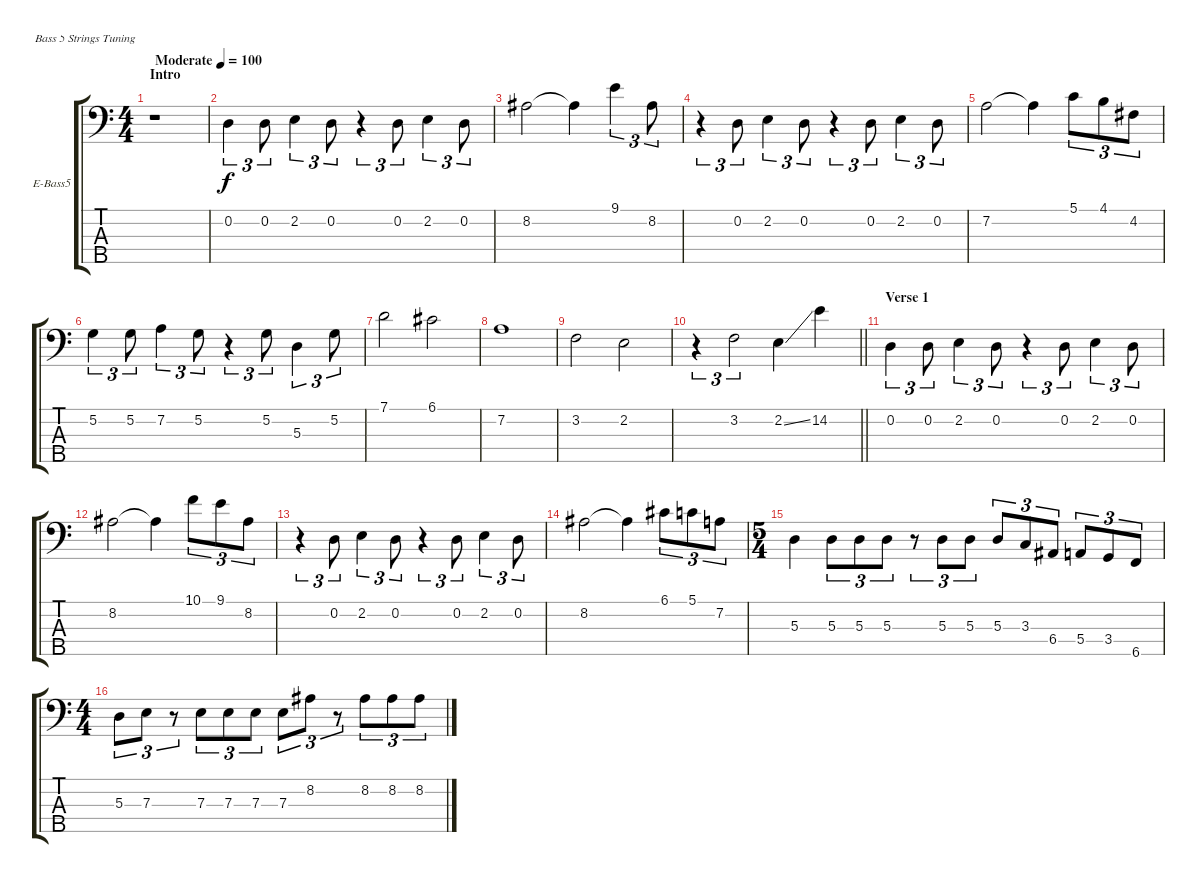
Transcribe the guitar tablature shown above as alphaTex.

\bracketExtendMode groupsimilarinstruments
\firstSystemTrackNameOrientation horizontal
\otherSystemsTrackNameOrientation horizontal
\track ("baz" "E-Bass5") {instrument electricbassfinger}
\staff {score tabs}
\tuning (G2 D2 A1 E1 B0)
\ts (4 4)
\beaming (8 2 2 2 2)
\section ("" "Intro")
\tempo (100 "Moderate")
\clef f4
\ks aminor
r.1{dy f instrument electricbassfinger} |
0.2.4{tu (3 2)} 0.2.8{tu (3 2)} 2.2.4{tu (3 2)} 0.2.8{tu (3 2)} r.4{tu (3 2)} 0.2.8{tu (3 2)} 2.2.4{tu (3 2)} 0.2.8{tu (3 2)} |
8.2.2 8.2{t}.4 9.1.4{tu (3 2)} 8.2.8{tu (3 2)} |
r.4{tu (3 2)} 0.2.8{tu (3 2)} 2.2.4{tu (3 2)} 0.2.8{tu (3 2)} r.4{tu (3 2)} 0.2.8{tu (3 2)} 2.2.4{tu (3 2)} 0.2.8{tu (3 2)} |
7.2.2 7.2{t}.4 5.1.8{tu (3 2)} 4.1.8{tu (3 2)} 4.2.8{tu (3 2)} |
5.2.4{tu (3 2)} 5.2.8{tu (3 2)} 7.2.4{tu (3 2)} 5.2.8{tu (3 2)} r.4{tu (3 2)} 5.2.8{tu (3 2)} 5.3.4{tu (3 2)} 5.2.8{tu (3 2)} |
7.1.2 6.1.2 |
7.2.1 |
3.2.2 2.2.2 |
\barLineRight lightlight
r.4{tu (3 2)} 3.2.2{tu (3 2)} 2.2{ss}.4 14.2.4 |
\section ("" "Verse 1")
0.2.4{tu (3 2)} 0.2.8{tu (3 2)} 2.2.4{tu (3 2)} 0.2.8{tu (3 2)} r.4{tu (3 2)} 0.2.8{tu (3 2)} 2.2.4{tu (3 2)} 0.2.8{tu (3 2)} |
8.2.2 8.2{t}.4 10.1.8{tu (3 2)} 9.1.8{tu (3 2)} 8.2.8{tu (3 2)} |
r.4{tu (3 2)} 0.2.8{tu (3 2)} 2.2.4{tu (3 2)} 0.2.8{tu (3 2)} r.4{tu (3 2)} 0.2.8{tu (3 2)} 2.2.4{tu (3 2)} 0.2.8{tu (3 2)} |
8.2.2 8.2{t}.4 6.1.8{tu (3 2)} 5.1.8{tu (3 2)} 7.2.8{tu (3 2)} |
\ts (5 4)
\beaming (8 6 4)
5.3.4 5.3.8{tu (3 2)} 5.3.8{tu (3 2)} 5.3.8{tu (3 2)} r.8{tu (3 2)} 5.3.8{tu (3 2)} 5.3.8{tu (3 2)} 5.3.8{tu (3 2)} 3.3.8{tu (3 2)} 6.4.8{tu (3 2)} 5.4.8{tu (3 2)} 3.4.8{tu (3 2)} 6.5.8{tu (3 2)} |
\ts (4 4)
\beaming (8 2 2 2 2)
5.3.8{tu (3 2)} 7.3.8{tu (3 2)} r.8{tu (3 2)} 7.3.8{tu (3 2)} 7.3.8{tu (3 2)} 7.3.8{tu (3 2)} 7.3.8{tu (3 2)} 8.2.8{tu (3 2)} r.8{tu (3 2)} 8.2.8{tu (3 2)} 8.2.8{tu (3 2)} 8.2.8{tu (3 2)}
